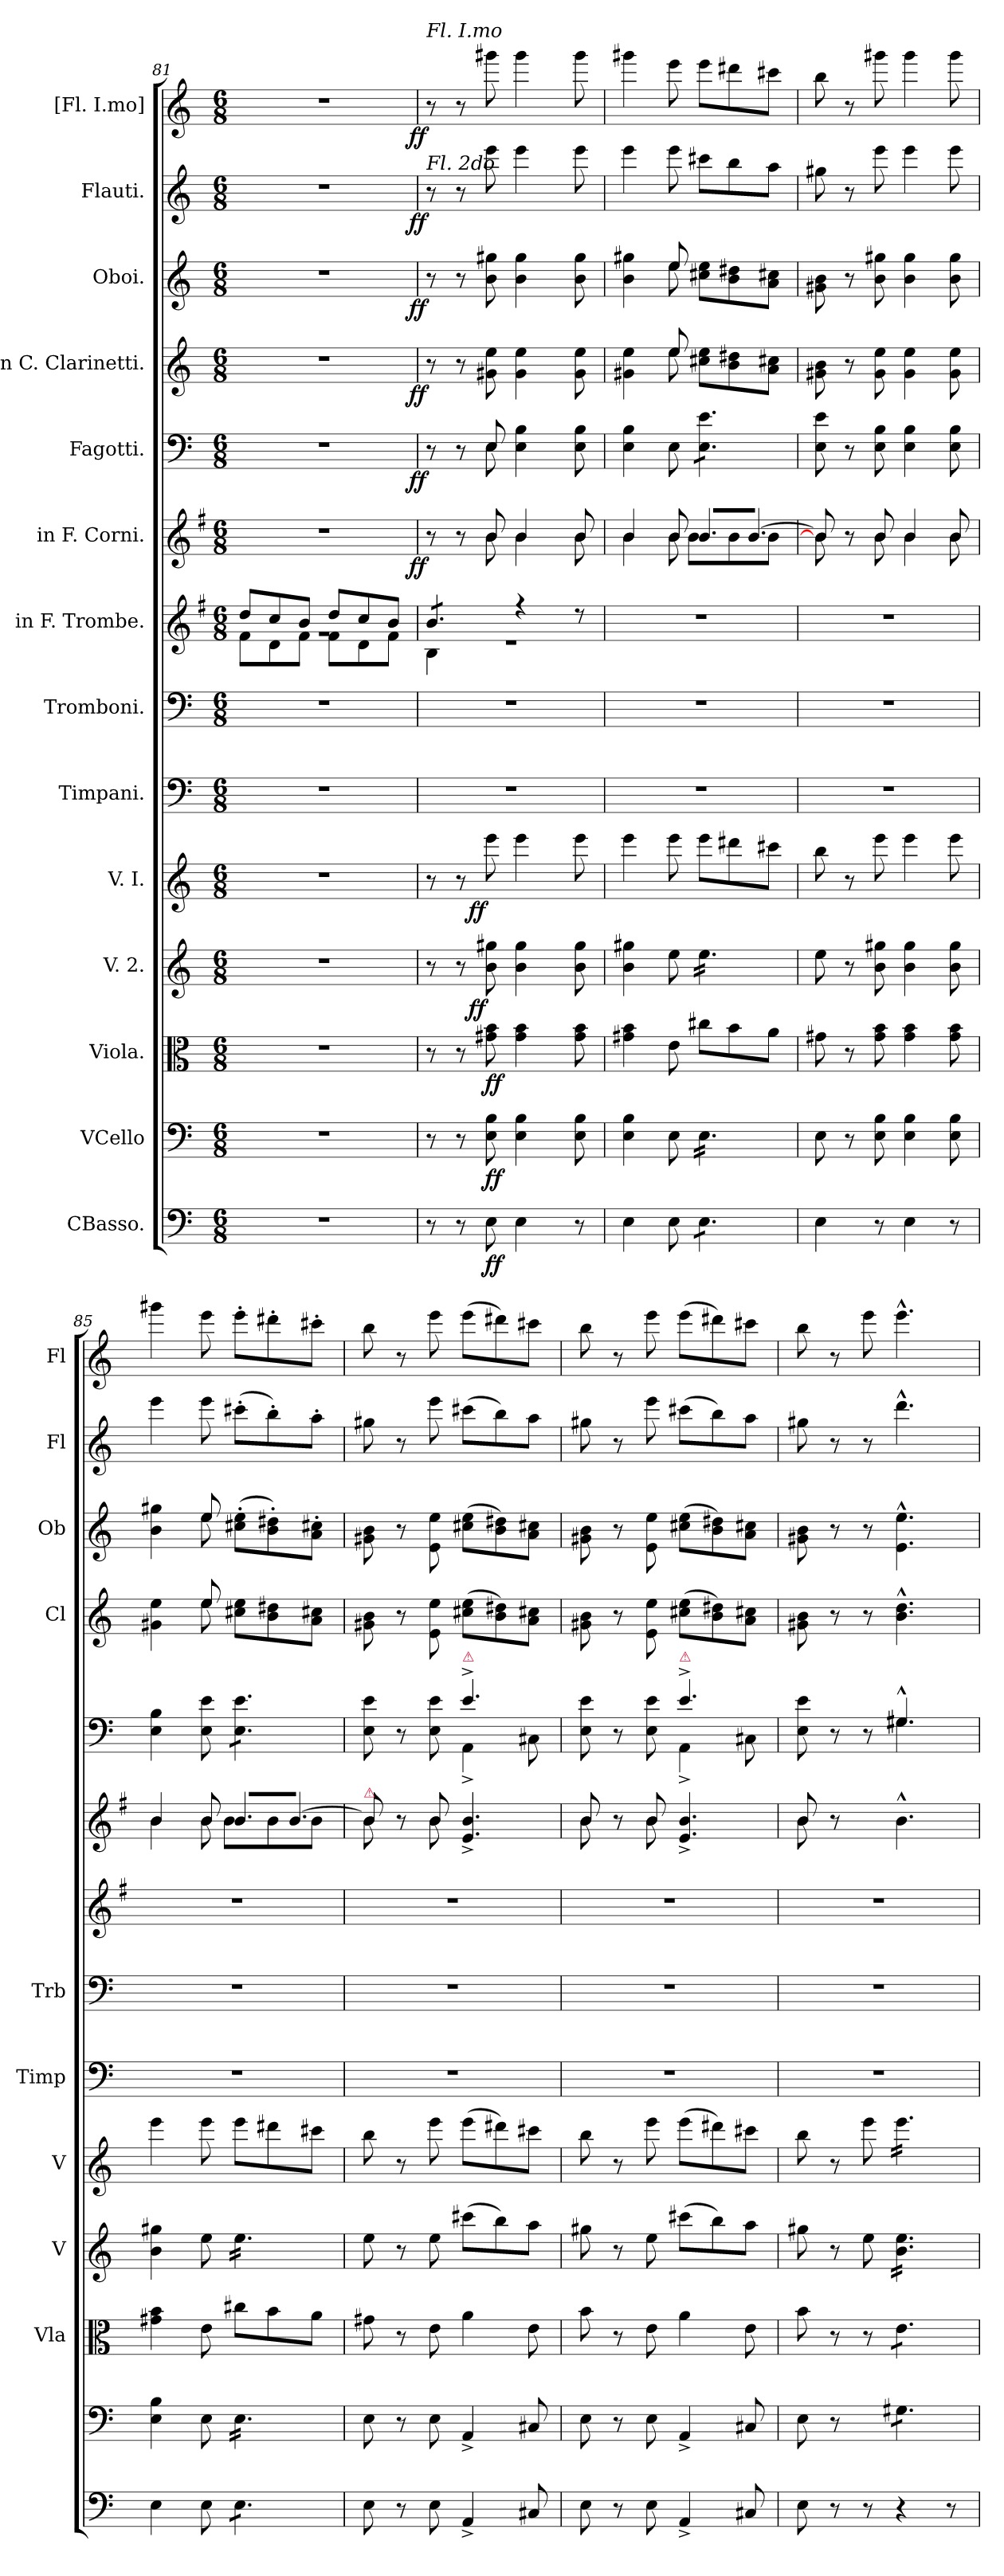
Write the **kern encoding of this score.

**kern	**dynam	**kern	**dynam	**kern	**dynam	**kern	**dynam	**kern	**dynam	**kern	**kern	**kern	**kern	**dynam	**kern	**dynam	**kern	**dynam	**kern	**dynam	**kern	**dynam	**kern	**dynam
*part14	*part14	*part13	*part13	*part12	*part12	*part11	*part11	*part10	*part10	*part9	*part8	*part7	*part6	*part6	*part5	*part5	*part4	*part4	*part3	*part3	*part2	*part2	*part1	*part1
*staff14	*staff14	*staff13	*staff13	*staff12	*staff12	*staff11	*staff11	*staff10	*staff10	*staff9	*staff8	*staff7	*staff6	*staff6	*staff5	*staff5	*staff4	*staff4	*staff3	*staff3	*staff2	*staff2	*staff1	*staff1
*I"CBasso.	*	*I"VCello	*	*I"Viola.	*	*I"V. 2.	*	*I"V. I.	*	*I"Timpani.	*I"Tromboni.	*I"in F. Trombe.	*I"in F. Corni.	*	*I"Fagotti.	*	*I"in C. Clarinetti.	*	*I"Oboi.	*	*I"Flauti.	*	*I"[Fl. I.mo]	*
*	*	*	*	*I'Vla	*	*I'V	*	*I'V	*	*I'Timp	*I'Trb	*	*	*	*	*	*I'Cl	*	*I'Ob	*	*I'Fl	*	*I'Fl	*
*clefF4	*	*clefF4	*	*clefC3	*	*clefG2	*	*clefG2	*	*clefF4	*clefF4	*clefG2	*clefG2	*	*clefF4	*	*clefG2	*	*clefG2	*	*clefG2	*	*clefG2	*
*	*	*	*	*	*	*	*	*	*	*	*	*ITrd-3c-5	*ITrd4c7	*	*	*	*	*	*	*	*	*	*	*
*k[]	*	*k[]	*	*k[]	*	*k[]	*	*k[]	*	*k[]	*k[]	*k[]	*k[]	*	*k[]	*	*k[]	*	*k[]	*	*k[]	*	*k[]	*
*C:	*	*C:	*	*C:	*	*C:	*	*C:	*	*C:	*C:	*C:	*C:	*	*C:	*	*C:	*	*C:	*	*C:	*	*C:	*
*M6/8	*	*M6/8	*	*M6/8	*	*M6/8	*	*M6/8	*	*M6/8	*M6/8	*M6/8	*M6/8	*	*M6/8	*	*M6/8	*	*M6/8	*	*M6/8	*	*M6/8	*
=81	=81	=81	=81	=81	=81	=81	=81	=81	=81	=81	=81	=81	=81	=81	=81	=81	=81	=81	=81	=81	=81	=81	=81	=81
*	*	*	*	*	*	*	*	*	*	*	*	*^	*	*	*	*	*	*	*	*	*	*	*	*
*	*	*	*	*	*	*	*	*	*	*	*	*	*^	*	*	*	*	*	*	*	*	*	*	*	*
2.r	.	2.r	.	2.r	.	2.r	.	2.r	.	2.r	2.r	8gg/L	8bi\L	2.rg	2.r	.	2.r	.	2.r	.	2.r	.	2.r	.	2.r	.
.	.	.	.	.	.	.	.	.	.	.	.	8ff/	8gi\	.	.	.	.	.	.	.	.	.	.	.	.	.
.	.	.	.	.	.	.	.	.	.	.	.	8ee/J	8bi\J	.	.	.	.	.	.	.	.	.	.	.	.	.
.	.	.	.	.	.	.	.	.	.	.	.	8gg/L	8bi\L	.	.	.	.	.	.	.	.	.	.	.	.	.
.	.	.	.	.	.	.	.	.	.	.	.	8ff/	8gi\	.	.	.	.	.	.	.	.	.	.	.	.	.
.	.	.	.	.	.	.	.	.	.	.	.	8ee/J	8bi\J	.	.	.	.	.	.	.	.	.	.	.	.	.
=82	=82	=82	=82	=82	=82	=82	=82	=82	=82	=82	=82	=82	=82	=82	=82	=82	=82	=82	=82	=82	=82	=82	=82	=82	=82	=82
*	*	*	*	*	*	*	*	*	*	*	*	*	*	*	*^	*	*^	*	*	*	*	*	*	*	*	*
!	!	!	!	!	!	!	!	!	!	!	!	!	!	!	!	!	!	!	!	!	!	!	!	!	!	!	!LO:TX:a:i:t=Fl. I.mo	!
!	!	!	!	!	!	!	!	!	!	!	!	!	!	!	!	!	!	!	!	!	!	!	!	!	!LO:TX:a:i:t=Fl. 2do	!	!	!
!	!	!	!	!	!	!	!	!	!	!	!	!	!	!	!	!	!LO:DY:b:rj	!	!	!LO:DY:b:rj	!	!LO:DY:b:rj	!	!LO:DY:b:rj	!	!LO:DY:b:rj	!	!LO:DY:b:rj
*	*	*	*	*	*	*	*	*	*	*	*	*tremolo	*	*	*	*	*	*	*	*	*	*	*	*	*	*	*	*
8r	.	8r	.	8r	.	8r	.	8r	.	2.r	2.r	8ee/L	4ei\	2.re	8r	8ryy	ff	8r	4ryy	ff	8r	ff	8r	ff	8r	ff.	8r	ff.
8r	.	8r	.	8r	.	8r	.	8r	.	.	.	8ee/	.	.	8r	8ryy	.	8r	.	.	8r	.	8r	.	8r	.	8r	.
!	!LO:DY:b	!	!LO:DY:b	!	!LO:DY:b	!	!LO:DY:b:rj	!	!LO:DY:b:rj	!	!	!	!	!	!	!	!	!	!	!	!	!	!	!	!	!	!	!
8E\	ff	8E\ 8B\	ff	8g#X\ 8b\	ff	8b\ 8gg#X\	ff	8eee\	ff	.	.	8ee/J	8ryy	.	8e/	8e\	.	8E/	8E\	.	8g#X\ 8ee\	.	8b\ 8gg#X\	.	8eee\	.	8ggg#X\	.
*	*	*	*	*	*	*	*	*	*	*	*	*Xtremolo	*	*	*	*	*	*	*	*	*	*	*	*	*	*	*	*
4E\	.	4E\ 4B\	.	4g#\ 4b\	.	4b\ 4gg#\	.	4eee\	.	.	.	4r	4ryy	.	4e/	4e\	.	4E\ 4B\	8ryy	.	4g#\ 4ee\	.	4b\ 4gg#\	.	4eee\	.	4ggg#\	.
.	.	.	.	.	.	.	.	.	.	.	.	.	.	.	.	.	.	.	4ryy	.	.	.	.	.	.	.	.	.
8r	.	8E\ 8B\	.	8g#\ 8b\	.	8b\ 8gg#\	.	8eee\	.	.	.	8r	8ryy	.	8e/	8e\	.	8E\ 8B\	.	.	8g#\ 8ee\	.	8b\ 8gg#\	.	8eee\	.	8ggg#\	.
*	*	*	*	*	*	*	*	*	*	*	*	*v	*v	*v	*	*	*	*v	*v	*	*	*	*	*	*	*	*	*
=83	=83	=83	=83	=83	=83	=83	=83	=83	=83	=83	=83	=83	=83	=83	=83	=83	=83	=83	=83	=83	=83	=83	=83	=83	=83
*	*	*	*	*	*	*	*	*	*	*	*	*	*	*	*	*	*	*^	*	*^	*	*	*	*	*
4E\	.	4E\ 4B\	.	4g#X\ 4b\	.	4b\ 4gg#X\	.	4eee\	.	2.r	2.r	2.r	4e/	4e\	.	4E\ 4B\	.	4g#X\ 4ee\	4ryy	.	4b\ 4gg#X\	4ryy	.	4eee\	.	4ggg#X\	.
8E\	.	8E\	.	8e\	.	8ee\	.	8eee\	.	.	.	.	8e/	8e\	.	8E\	.	8ee/	8ee\	.	8ee/	8ee\	.	8eee\	.	8eee\	.
!	!	!	!	!	!	!	!	!	!	!	!	!	!	!	!	!LO:TX:a:color=crimson:t=⚠	!	!	!	!	!	!	!	!	!	!	!
!	!	!	!	!	!	!	!	!	!	!	!	!	!LO:TX:a:color=crimson:t=⚠	!	!	!	!	!	!	!	!	!	!	!	!	!	!
!	!	!	!	!	!	!	!	!	!	!	!	!	!LO:TX:a:color=crimson:t=⚠	!	!	!	!	!	!	!	!	!	!	!	!	!	!
*tremolo	*	*	*	*	*	*	*	*	*	*	*	*	*	*	*	*	*	*	*	*	*	*	*	*	*	*	*
*	*	*tremolo	*	*	*	*	*	*	*	*	*	*	*	*	*	*	*	*	*	*	*	*	*	*	*	*	*
*	*	*	*	*	*	*tremolo	*	*	*	*	*	*	*	*	*	*	*	*	*	*	*	*	*	*	*	*	*
*	*	*	*	*	*	*	*	*	*	*	*	*	*tremolo	*	*	*	*	*	*	*	*	*	*	*	*	*	*
*	*	*	*	*	*	*	*	*	*	*	*	*	*	*	*	*tremolo	*	*	*	*	*	*	*	*	*	*	*
8E\L	.	16E\LL	.	8cc#X\L	.	16ee\LL	.	8eee\L	.	.	.	.	8e/L	8e\L	.	8E\ 8e\L	.	8cc#X\ 8ee\L	8ryy	.	8cc#X\ 8ee\L	8ryy	.	8ccc#X\L	.	8eee\L	.
.	.	16E\	.	.	.	16ee\	.	.	.	.	.	.	.	.	.	.	.	.	.	.	.	.	.	.	.	.	.
8E\	.	16E\	.	8b\	.	16ee\	.	8ddd#X\	.	.	.	.	8e/	8e\	.	8E\ 8e\	.	8b\ 8dd#X\	4ryy	.	8b\ 8dd#X\	4ryy	.	8bb\	.	8ddd#X\	.
.	.	16E\	.	.	.	16ee\	.	.	.	.	.	.	.	.	.	.	.	.	.	.	.	.	.	.	.	.	.
8E\J	.	16E\	.	8a\J	.	16ee\	.	8ccc#X\J	.	.	.	.	[8e/J	8e\J	.	8E\ 8e\J	.	8a\ 8cc#X\J	.	.	8a\ 8cc#X\J	.	.	8aa\J	.	8ccc#X\J	.
*	*	*	*	*	*	*	*	*	*	*	*	*	*	*	*	*Xtremolo	*	*	*	*	*	*	*	*	*	*	*
*	*	*	*	*	*	*	*	*	*	*	*	*	*Xtremolo	*	*	*	*	*	*	*	*	*	*	*	*	*	*
*Xtremolo	*	*	*	*	*	*	*	*	*	*	*	*	*	*	*	*	*	*	*	*	*	*	*	*	*	*	*
.	.	16E\JJ	.	.	.	16ee\JJ	.	.	.	.	.	.	.	.	.	.	.	.	.	.	.	.	.	.	.	.	.
*	*	*	*	*	*	*Xtremolo	*	*	*	*	*	*	*	*	*	*	*	*	*	*	*	*	*	*	*	*	*
*	*	*Xtremolo	*	*	*	*	*	*	*	*	*	*	*	*	*	*	*	*	*	*	*	*	*	*	*	*	*
*	*	*	*	*	*	*	*	*	*	*	*	*	*	*	*	*	*	*v	*v	*	*	*	*	*	*	*	*
*	*	*	*	*	*	*	*	*	*	*	*	*	*	*	*	*	*	*	*	*v	*v	*	*	*	*	*
=84	=84	=84	=84	=84	=84	=84	=84	=84	=84	=84	=84	=84	=84	=84	=84	=84	=84	=84	=84	=84	=84	=84	=84	=84	=84
4E\	.	8E\	.	8g#X\	.	8ee\	.	8bb\	.	2.r	2.r	2.r	8e/]	8e\]	.	8E\ 8e\	.	8g#X\ 8b\	.	8g#X\ 8b\	.	8gg#X\	.	8bb\	.
.	.	8r	.	8r	.	8r	.	8r	.	.	.	.	8r	8ryy	.	8r	.	8r	.	8r	.	8r	.	8r	.
8r	.	8E\ 8B\	.	8g#\ 8b\	.	8b\ 8gg#X\	.	8eee\	.	.	.	.	8e/	8e\	.	8E\ 8B\	.	8g#\ 8ee\	.	8b\ 8gg#X\	.	8eee\	.	8ggg#X\	.
4E\	.	4E\ 4B\	.	4g#\ 4b\	.	4b\ 4gg#\	.	4eee\	.	.	.	.	4e/	4e\	.	4E\ 4B\	.	4g#\ 4ee\	.	4b\ 4gg#\	.	4eee\	.	4ggg#\	.
8r	.	8E\ 8B\	.	8g#\ 8b\	.	8b\ 8gg#\	.	8eee\	.	.	.	.	8e/	8e\	.	8E\ 8B\	.	8g#\ 8ee\	.	8b\ 8gg#\	.	8eee\	.	8ggg#\	.
=85	=85	=85	=85	=85	=85	=85	=85	=85	=85	=85	=85	=85	=85	=85	=85	=85	=85	=85	=85	=85	=85	=85	=85	=85	=85
*	*	*	*	*	*	*	*	*	*	*	*	*	*	*	*	*	*	*^	*	*^	*	*	*	*	*
4E\	.	4E\ 4B\	.	4g#X\ 4b\	.	4b\ 4gg#X\	.	4eee\	.	2.r	2.r	2.r	4e/	4e\	.	4E\ 4B\	.	4g#X\ 4ee\	4ryy	.	4b\ 4gg#X\	4ryy	.	4eee\	.	4ggg#X\	.
8E\	.	8E\	.	8e\	.	8ee\	.	8eee\	.	.	.	.	8e/	8e\	.	8E\ 8e\	.	8ee/	8ee\	.	8ee/	8ee\	.	8eee\	.	8eee\	.
!	!	!	!	!	!	!	!	!	!	!	!	!	!	!	!	!LO:TX:a:color=crimson:t=⚠	!	!	!	!	!	!	!	!	!	!	!
!	!	!	!	!	!	!	!	!	!	!	!	!	!LO:TX:a:color=crimson:t=⚠	!	!	!	!	!	!	!	!	!	!	!	!	!	!
!	!	!	!	!	!	!	!	!	!	!	!	!	!LO:TX:a:color=crimson:t=⚠	!	!	!	!	!	!	!	!	!	!	!	!	!	!
*tremolo	*	*	*	*	*	*	*	*	*	*	*	*	*	*	*	*	*	*	*	*	*	*	*	*	*	*	*
*	*	*tremolo	*	*	*	*	*	*	*	*	*	*	*	*	*	*	*	*	*	*	*	*	*	*	*	*	*
*	*	*	*	*	*	*tremolo	*	*	*	*	*	*	*	*	*	*	*	*	*	*	*	*	*	*	*	*	*
*	*	*	*	*	*	*	*	*	*	*	*	*	*tremolo	*	*	*	*	*	*	*	*	*	*	*	*	*	*
*	*	*	*	*	*	*	*	*	*	*	*	*	*	*	*	*tremolo	*	*	*	*	*	*	*	*	*	*	*
8E\L	.	16E\LL	.	8cc#X\L	.	16ee\LL	.	8eee\L	.	.	.	.	8e/L	8e\L	.	8E\ 8e\L	.	8cc#X\ 8ee\L	8ryy	.	(>8cc#X'>\ 8ee'>\L	8ryy	.	(>8ccc#X'>\L	.	8eee'>\L	.
.	.	16E\	.	.	.	16ee\	.	.	.	.	.	.	.	.	.	.	.	.	.	.	.	.	.	.	.	.	.
8E\	.	16E\	.	8b\	.	16ee\	.	8ddd#X\	.	.	.	.	8e/	8e\	.	8E\ 8e\	.	8b\ 8dd#X\	4ryy	.	8b'>\ 8dd#X'>\)	4ryy	.	8bb'>\)	.	8ddd#X'>\	.
.	.	16E\	.	.	.	16ee\	.	.	.	.	.	.	.	.	.	.	.	.	.	.	.	.	.	.	.	.	.
8E\J	.	16E\	.	8a\J	.	16ee\	.	8ccc#X\J	.	.	.	.	[8e/J	8e\J	.	8E\ 8e\J	.	8a\ 8cc#X\J	.	.	8a'>\ 8cc#X'>\J	.	.	8aa'>\J	.	8ccc#X'>\J	.
*	*	*	*	*	*	*	*	*	*	*	*	*	*	*	*	*Xtremolo	*	*	*	*	*	*	*	*	*	*	*
*	*	*	*	*	*	*	*	*	*	*	*	*	*Xtremolo	*	*	*	*	*	*	*	*	*	*	*	*	*	*
*Xtremolo	*	*	*	*	*	*	*	*	*	*	*	*	*	*	*	*	*	*	*	*	*	*	*	*	*	*	*
.	.	16E\JJ	.	.	.	16ee\JJ	.	.	.	.	.	.	.	.	.	.	.	.	.	.	.	.	.	.	.	.	.
*	*	*	*	*	*	*Xtremolo	*	*	*	*	*	*	*	*	*	*	*	*	*	*	*	*	*	*	*	*	*
*	*	*Xtremolo	*	*	*	*	*	*	*	*	*	*	*	*	*	*	*	*	*	*	*	*	*	*	*	*	*
*	*	*	*	*	*	*	*	*	*	*	*	*	*	*	*	*	*	*v	*v	*	*	*	*	*	*	*	*
*	*	*	*	*	*	*	*	*	*	*	*	*	*	*	*	*	*	*	*	*v	*v	*	*	*	*	*
=86	=86	=86	=86	=86	=86	=86	=86	=86	=86	=86	=86	=86	=86	=86	=86	=86	=86	=86	=86	=86	=86	=86	=86	=86	=86
*	*	*	*	*	*	*	*	*	*	*	*	*	*	*	*	*^	*	*	*	*	*	*	*	*	*
!	!	!	!	!	!	!	!	!	!	!	!	!	!LO:TX:a:color=crimson:t=⚠	!	!	!	!	!	!	!	!	!	!	!	!	!
8E\	.	8E\	.	8g#X\	.	8ee\	.	8bb\	.	2.r	2.r	2.r	8e/]	8e\	.	8E\ 8e\	4.ryy	.	8g#X\ 8b\	.	8g#X\ 8b\	.	8gg#X\	.	8bb\	.
8r	.	8r	.	8r	.	8r	.	8r	.	.	.	.	8r	8ryy	.	8r	.	.	8r	.	8r	.	8r	.	8r	.
8E\	.	8E\	.	8e\	.	8ee\	.	8eee\	.	.	.	.	8e/	8e\	.	8E\ 8e\	.	.	8e\ 8ee\	.	8e\ 8ee\	.	8eee\	.	8eee\	.
!	!	!	!	!	!	!	!	!	!	!	!	!	!	!	!	!LO:TX:a:color=crimson:t=⚠	!	!	!	!	!	!	!	!	!	!
4AA^</	.	4AA^</	.	4a\	.	(>8ccc#X\L	.	(>8eee\L	.	.	.	.	4.A^</ 4.e^</	8ryy	.	4.e^</	4AA^<\	.	(>8cc#X\ 8ee\L	.	(>8cc#X\ 8ee\L	.	(>8ccc#X\L	.	(>8eee\L	.
.	.	.	.	.	.	8bb\)	.	8ddd#X\)	.	.	.	.	.	4ryy	.	.	.	.	8b\ 8dd#X\)	.	8b\ 8dd#X\)	.	8bb\)	.	8ddd#X\)	.
8C#X/	.	8C#X/	.	8e\	.	8aa\J	.	8ccc#X\J	.	.	.	.	.	.	.	.	8C#X\	.	8a\ 8cc#X\J	.	8a\ 8cc#X\J	.	8aa\J	.	8ccc#X\J	.
=87	=87	=87	=87	=87	=87	=87	=87	=87	=87	=87	=87	=87	=87	=87	=87	=87	=87	=87	=87	=87	=87	=87	=87	=87	=87	=87
8E\	.	8E\	.	8b\	.	8gg#X\	.	8bb\	.	2.r	2.r	2.r	8e/	8e\	.	8E\ 8e\	4.ryy	.	8g#X\ 8b\	.	8g#X\ 8b\	.	8gg#X\	.	8bb\	.
8r	.	8r	.	8r	.	8r	.	8r	.	.	.	.	8r	8ryy	.	8r	.	.	8r	.	8r	.	8r	.	8r	.
8E\	.	8E\	.	8e\	.	8ee\	.	8eee\	.	.	.	.	8e/	8e\	.	8E\ 8e\	.	.	8e\ 8ee\	.	8e\ 8ee\	.	8eee\	.	8eee\	.
!	!	!	!	!	!	!	!	!	!	!	!	!	!	!	!	!LO:TX:a:color=crimson:t=⚠	!	!	!	!	!	!	!	!	!	!
4AA^</	.	4AA^</	.	4a\	.	(>8ccc#X\L	.	(>8eee\L	.	.	.	.	4.A^</ 4.e^</	8ryy	.	4.e^</	4AA^<\	.	(>8cc#X\ 8ee\L	.	(>8cc#X\ 8ee\L	.	(>8ccc#X\L	.	(>8eee\L	.
.	.	.	.	.	.	8bb\)	.	8ddd#X\)	.	.	.	.	.	4ryy	.	.	.	.	8b\ 8dd#X\)	.	8b\ 8dd#X\)	.	8bb\)	.	8ddd#X\)	.
8C#X/	.	8C#X/	.	8e\	.	8aa\J	.	8ccc#X\J	.	.	.	.	.	.	.	.	8C#X\	.	8a\ 8cc#X\J	.	8a\ 8cc#X\J	.	8aa\J	.	8ccc#X\J	.
=88	=88	=88	=88	=88	=88	=88	=88	=88	=88	=88	=88	=88	=88	=88	=88	=88	=88	=88	=88	=88	=88	=88	=88	=88	=88	=88
8E\	.	8E\	.	8b\	.	8gg#X\	.	8bb\	.	2.r	2.r	2.r	8e/	8e\	.	8E\ 8e\	4.ryy	.	8g#X\ 8b\	.	8g#X\ 8b\	.	8gg#X\	.	8bb\	.
8r	.	8r	.	8r	.	8r	.	8r	.	.	.	.	8r	8ryy	.	8r	.	.	8r	.	8r	.	8r	.	8r	.
8r	.	8ryy	.	8r	.	8ee\	.	8eee\	.	.	.	.	8ryy	2ryy	.	8r	.	.	8r	.	8r	.	8r	.	8eee\	.
*	*	*tremolo	*	*	*	*	*	*	*	*	*	*	*	*	*	*	*	*	*	*	*	*	*	*	*	*
*	*	*	*	*tremolo	*	*	*	*	*	*	*	*	*	*	*	*	*	*	*	*	*	*	*	*	*	*
*	*	*	*	*	*	*tremolo	*	*	*	*	*	*	*	*	*	*	*	*	*	*	*	*	*	*	*	*
*	*	*	*	*	*	*	*	*tremolo	*	*	*	*	*	*	*	*	*	*	*	*	*	*	*	*	*	*
4r	.	8G#X\L	.	8e\L	.	16b\ 16ee\LL	.	16eee\LL	.	.	.	.	4.e^^>\	.	.	4.G#X^^>/	4.G#X\	.	4.b^^>\ 4.dd^^>\	.	4.e^^>\ 4.ee^^>\	.	4.ddd^^>\	.	4.eee^^>\	.
.	.	.	.	.	.	16b\ 16ee\	.	16eee\	.	.	.	.	.	.	.	.	.	.	.	.	.	.	.	.	.	.
.	.	8G#X\	.	8e\	.	16b\ 16ee\	.	16eee\	.	.	.	.	.	.	.	.	.	.	.	.	.	.	.	.	.	.
.	.	.	.	.	.	16b\ 16ee\	.	16eee\	.	.	.	.	.	.	.	.	.	.	.	.	.	.	.	.	.	.
8r	.	8G#X\J	.	8e\J	.	16b\ 16ee\	.	16eee\	.	.	.	.	.	.	.	.	.	.	.	.	.	.	.	.	.	.
*	*	*	*	*Xtremolo	*	*	*	*	*	*	*	*	*	*	*	*	*	*	*	*	*	*	*	*	*	*
*	*	*Xtremolo	*	*	*	*	*	*	*	*	*	*	*	*	*	*	*	*	*	*	*	*	*	*	*	*
.	.	.	.	.	.	16b\ 16ee\JJ	.	16eee\JJ	.	.	.	.	.	.	.	.	.	.	.	.	.	.	.	.	.	.
*	*	*	*	*	*	*	*	*Xtremolo	*	*	*	*	*	*	*	*	*	*	*	*	*	*	*	*	*	*
*	*	*	*	*	*	*Xtremolo	*	*	*	*	*	*	*	*	*	*	*	*	*	*	*	*	*	*	*	*
*	*	*	*	*	*	*	*	*	*	*	*	*	*v	*v	*	*	*	*	*	*	*	*	*	*	*	*
*	*	*	*	*	*	*	*	*	*	*	*	*	*	*	*v	*v	*	*	*	*	*	*	*	*	*
=	=	=	=	=	=	=	=	=	=	=	=	=	=	=	=	=	=	=	=	=	=	=	=	=
*-	*-	*-	*-	*-	*-	*-	*-	*-	*-	*-	*-	*-	*-	*-	*-	*-	*-	*-	*-	*-	*-	*-	*-	*-
